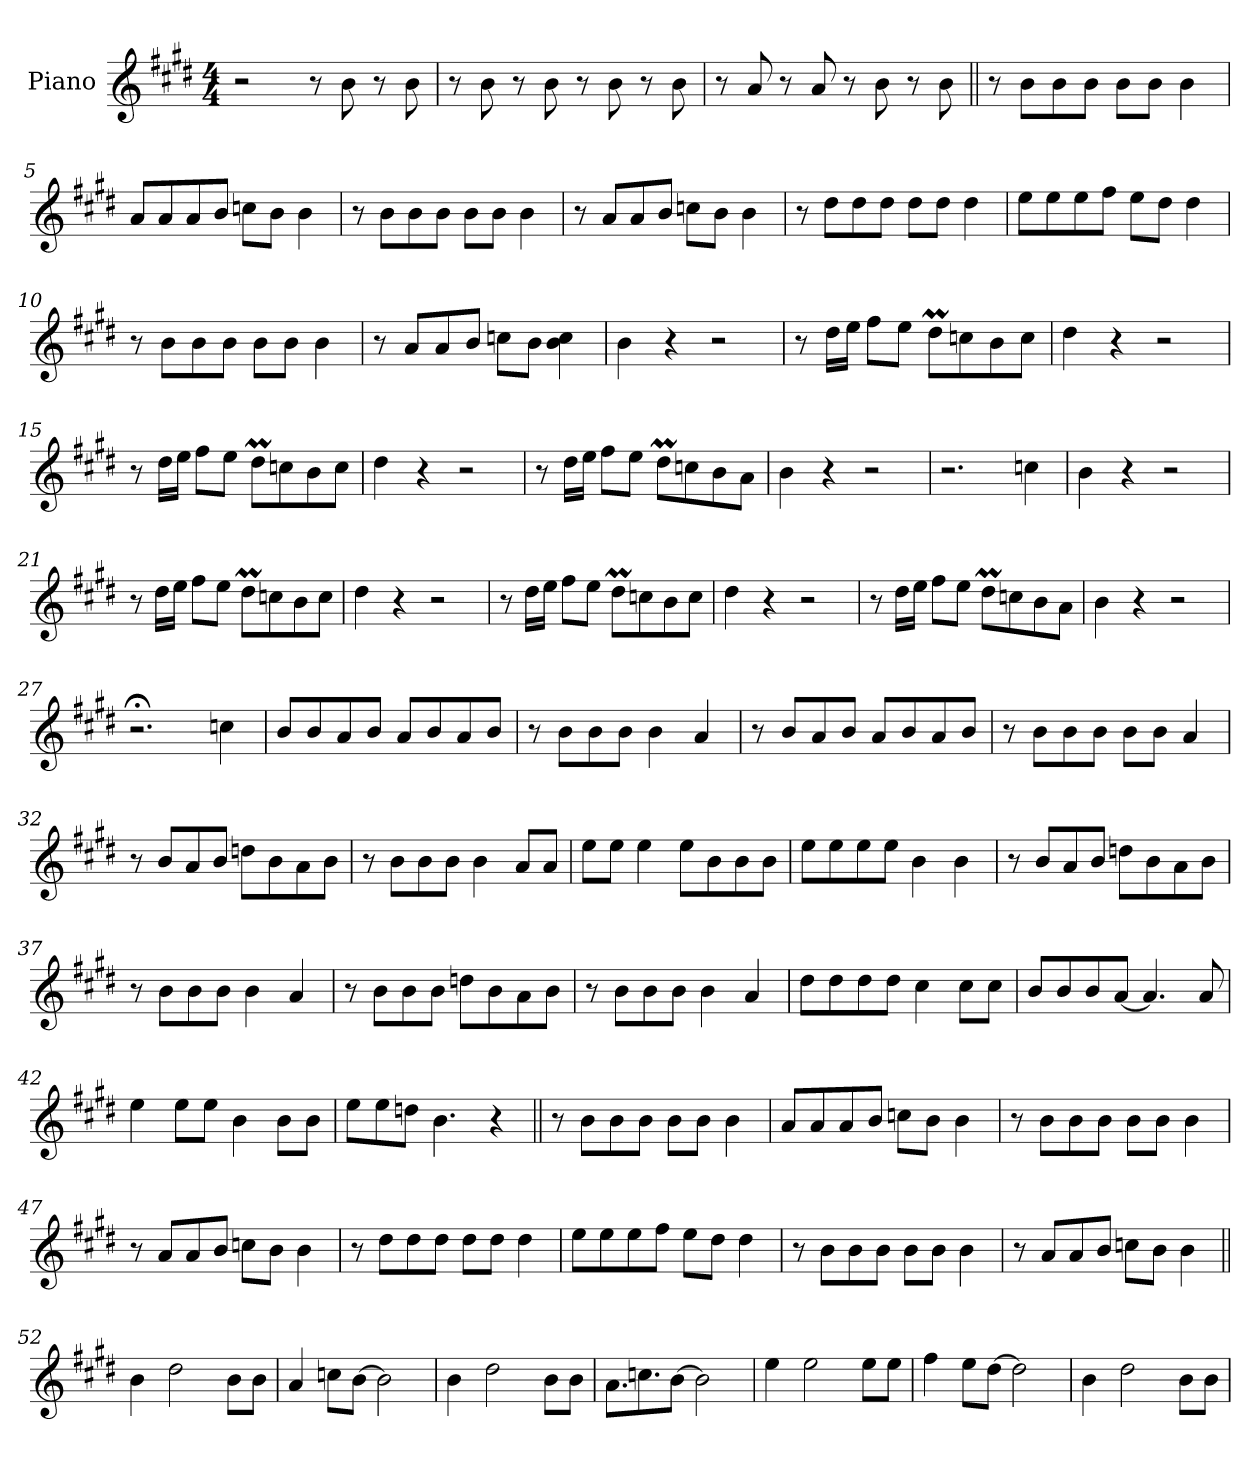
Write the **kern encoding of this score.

**kern
*part1
*staff1
*I"Piano
*I'Pno.
*clefG2
*k[f#c#g#d#]
*M4/4
*MM140
=1
2r
8r
8b!
8r
8b!
=2
8r
8b!
8r
8b!
8r
8b!
8r
8b!
=3
8r
8a!
8r
8a!
8r
8b!
8r
8b!
=4||
8r
8bL
8b
8bJ
8bL
8bJ
4b
=5
8aL
8a
8a
8bJ
8ccnL
8bJ
4b
=6
8r
8bL
8b
8bJ
8bL
8bJ
4b
=7
8r
8aL
8a
8bJ
8ccnL
8bJ
4b
=8
8r
8dd#L
8dd#
8dd#J
8dd#L
8dd#J
4dd#
=9
8eeL
8ee
8ee
8ff#J
8eeL
8dd#J
4dd#
=10
8r
8bL
8b
8bJ
8bL
8bJ
4b
=11
8r
8aL
8a
8bJ
8ccnL
8bJ
4b 4cc!
=12
4b
4r
2r
=13
8r
16dd#LL
16eeJJ
8ff#L
8eeJ
8dd#mL
8ccn
8b
8ccJ
=14
4dd#
4r
2r
=15
8r
16dd#LL
16eeJJ
8ff#L
8eeJ
8dd#mL
8ccn
8b
8ccJ
=16
4dd#
4r
2r
=17
8r
16dd#LL
16eeJJ
8ff#L
8eeJ
8dd#mL
8ccn
8b
8aJ
=18
4b
4r
2r
=19
2.r
4ccn
=20
4b
4r
2r
=21
8r
16dd#LL
16eeJJ
8ff#L
8eeJ
8dd#mL
8ccn
8b
8ccJ
=22
4dd#
4r
2r
=23
8r
16dd#LL
16eeJJ
8ff#L
8eeJ
8dd#mL
8ccn
8b
8ccJ
=24
4dd#
4r
2r
=25
8r
16dd#LL
16eeJJ
8ff#L
8eeJ
8dd#mL
8ccn
8b
8aJ
=26
4b
4r
2r
=27
2.r;<
4ccn
=28
8bL
8b
8a
8bJ
8aL
8b
8a
8bJ
=29
8r
8bL
8b
8bJ
4b
4a
=30
8r
8bL
8a
8bJ
8aL
8b
8a
8bJ
=31
8r
8bL
8b
8bJ
8bL
8bJ
4a
=32
8r
8bL
8a
8bJ
8ddnL
8b
8a
8bJ
=33
8r
8bL
8b
8bJ
4b
8aL
8aJ
=34
8eeL
8eeJ
4ee
8eeL
8b
8b
8bJ
=35
8eeL
8ee
8ee
8eeJ
4b
4b
=36
8r
8bL
8a
8bJ
8ddnL
8b
8a
8bJ
=37
8r
8bL
8b
8bJ
4b
4a
=38
8r
8bL
8b
8bJ
8ddnL
8b
8a
8bJ
=39
8r
8bL
8b
8bJ
4b
4a
=40
8dd#L
8dd#
8dd#
8dd#J
4cc#
8cc#L
8cc#J
=41
8bL
8b
8b
[8aJ
4.a]
8a
=42
4ee
8eeL
8eeJ
4b
8bL
8bJ
=43
8eeL
8ee
8ddnJ
4.b
4r
=44||
8r
8bL
8b
8bJ
8bL
8bJ
4b
=45
8aL
8a
8a
8bJ
8ccnL
8bJ
4b
=46
8r
8bL
8b
8bJ
8bL
8bJ
4b
=47
8r
8aL
8a
8bJ
8ccnL
8bJ
4b
=48
8r
8dd#L
8dd#
8dd#J
8dd#L
8dd#J
4dd#
=49
8eeL
8ee
8ee
8ff#J
8eeL
8dd#J
4dd#
=50
8r
8bL
8b
8bJ
8bL
8bJ
4b
=51
8r
8aL
8a
8bJ
8ccnL
8bJ
4b
=52||
4b
2dd#
8bL
8bJ
=53
4a
8ccnL
[8bJ
2b]
=54
4b
2dd#
8bL
8bJ
=55
8.aL
8.ccn
[8bJ
2b]
=56
4ee
2ee
8eeL
8eeJ
=57
4ff#
8eeL
[8dd#J
2dd#]
=58
4b
2dd#
8bL
8bJ
=
*-
